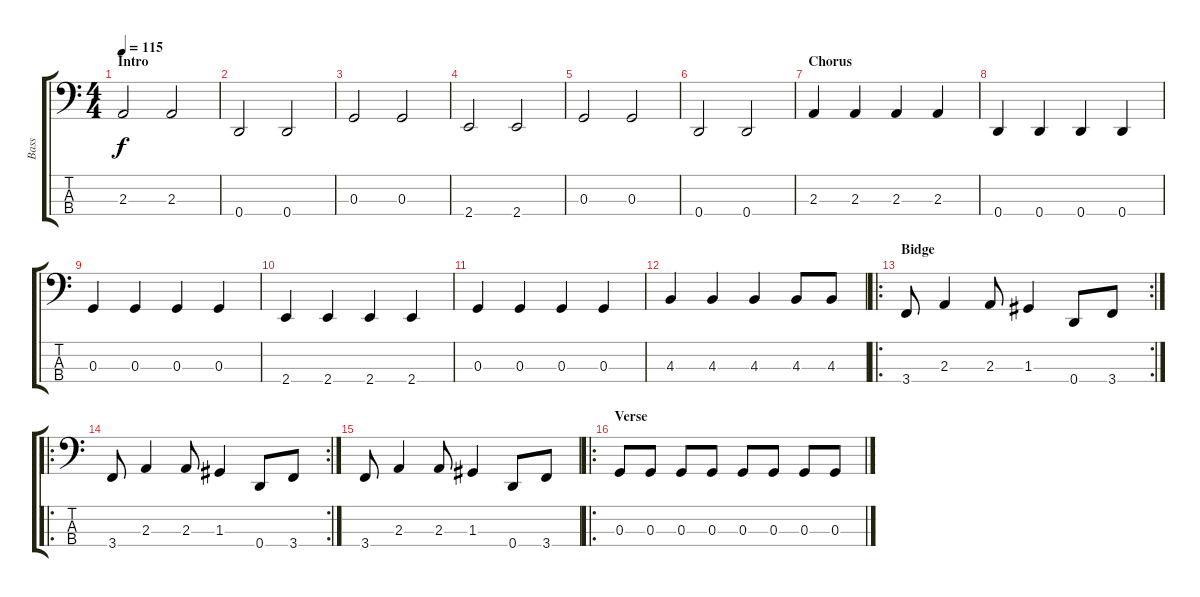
\track ("Bass" "Bass") {instrument electricbasspick}
\staff {score tabs}
\tuning (F2 C2 G1 D1) {hide}
\ts (4 4)
\section ("" "Intro")
\tempo 115
\clef f4
\ks c
2.3.2{dy f instrument electricbasspick} 2.3.2 |
0.4.2 0.4.2 |
0.3.2 0.3.2 |
2.4.2 2.4.2 |
0.3.2 0.3.2 |
0.4.2 0.4.2 |
\section ("" "Chorus")
2.3.4 2.3.4 2.3.4 2.3.4 |
0.4.4 0.4.4 0.4.4 0.4.4 |
0.3.4 0.3.4 0.3.4 0.3.4 |
2.4.4 2.4.4 2.4.4 2.4.4 |
0.3.4 0.3.4 0.3.4 0.3.4 |
4.3.4 4.3.4 4.3.4 4.3.8 4.3.8 |
\ro
\rc 2
\section ("" "Bidge")
3.4.8 2.3.4 2.3.8 1.3.4 0.4.8 3.4.8 |
\ro
\rc 2
3.4.8 2.3.4 2.3.8 1.3.4 0.4.8 3.4.8 |
3.4.8 2.3.4 2.3.8 1.3.4 0.4.8 3.4.8 |
\ro
\section ("" "Verse")
0.3.8 0.3.8 0.3.8 0.3.8 0.3.8 0.3.8 0.3.8 0.3.8
